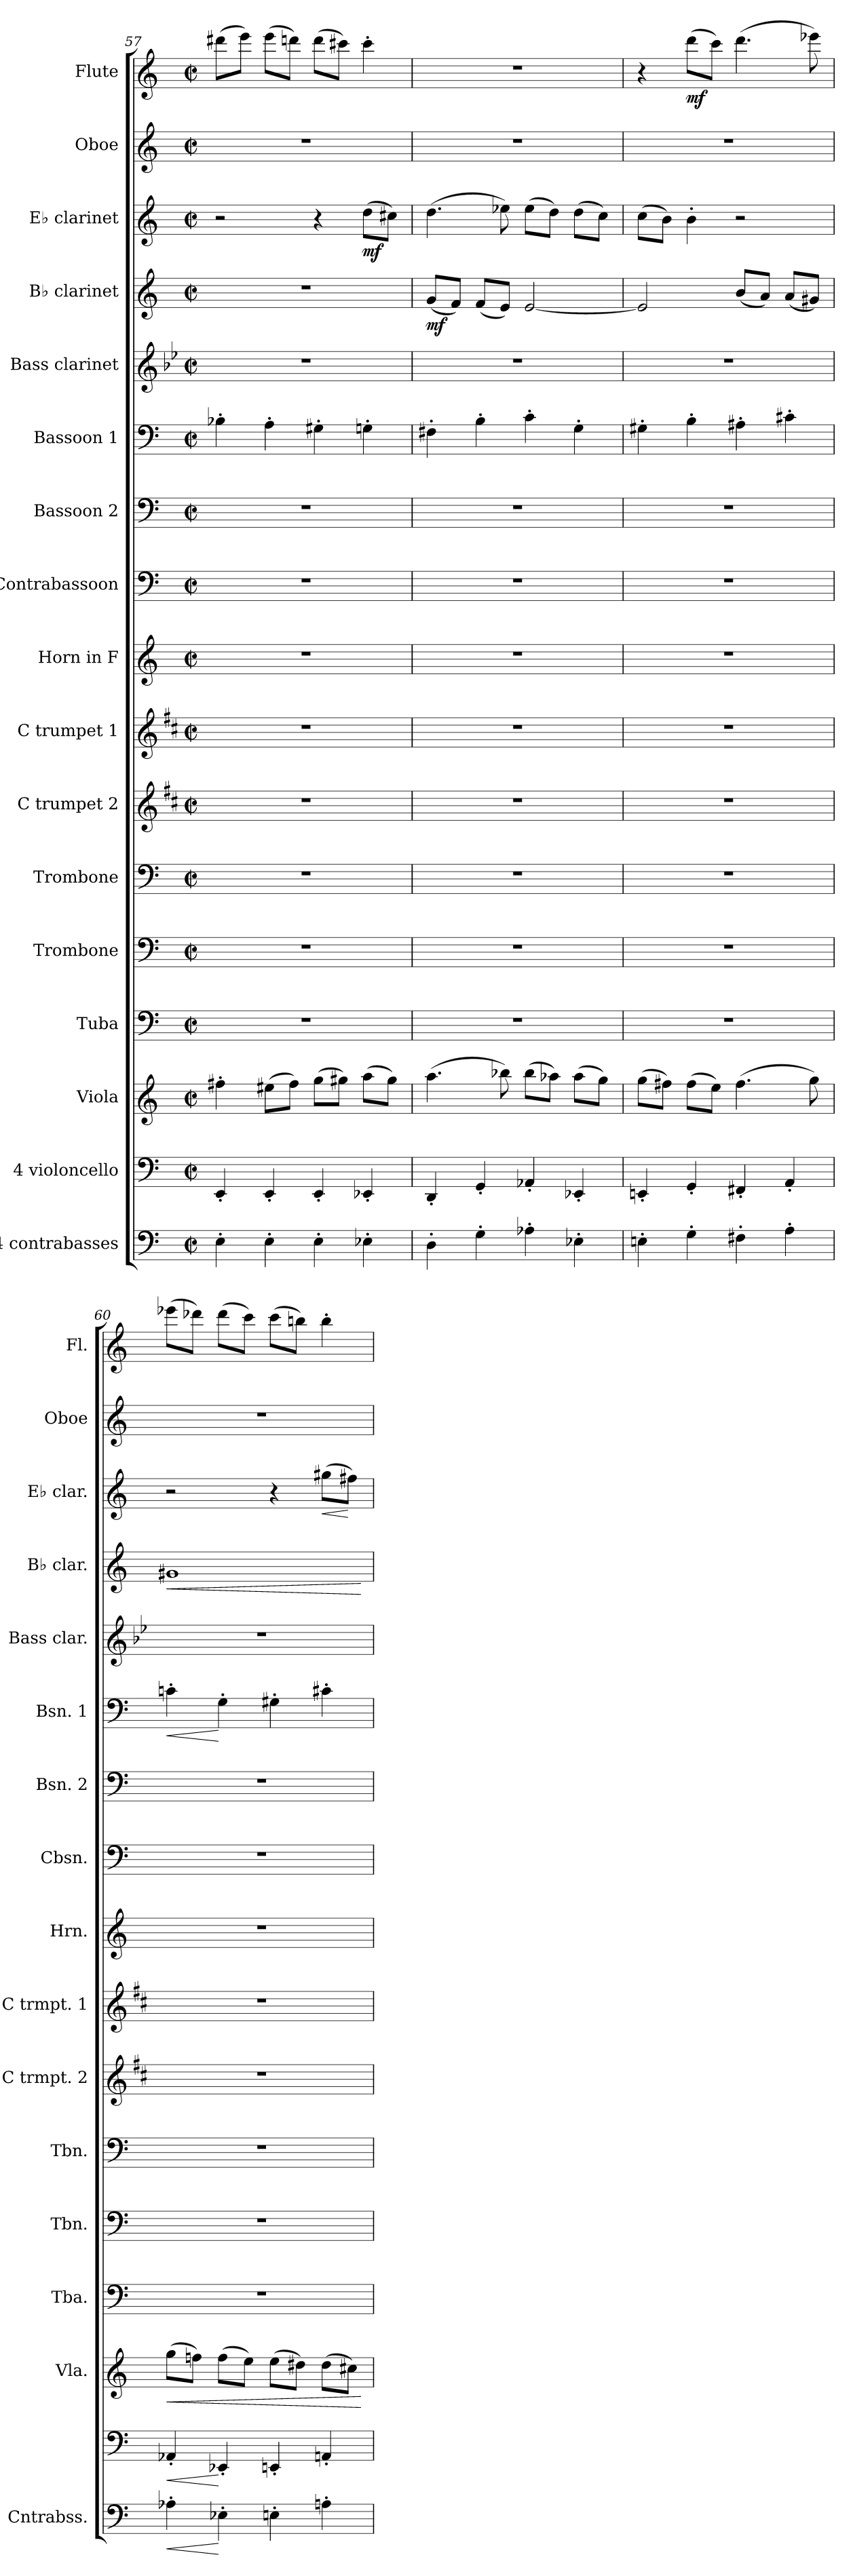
**kern	**dynam	**kern	**dynam	**kern	**dynam	**kern	**kern	**kern	**kern	**kern	**kern	**kern	**kern	**kern	**dynam	**kern	**kern	**dynam	**kern	**dynam	**kern	**kern	**dynam
*part17	*part17	*part16	*part16	*part15	*part15	*part14	*part13	*part12	*part11	*part10	*part9	*part8	*part7	*part6	*part6	*part5	*part4	*part4	*part3	*part3	*part2	*part1	*part1
*staff17	*staff17	*staff16	*staff16	*staff15	*staff15	*staff14	*staff13	*staff12	*staff11	*staff10	*staff9	*staff8	*staff7	*staff6	*staff6	*staff5	*staff4	*staff4	*staff3	*staff3	*staff2	*staff1	*staff1
*I"4 contrabasses	*	*I"4 violoncello	*	*I"Viola	*	*I"Tuba	*I"Trombone	*I"Trombone	*I"C trumpet 2	*I"C trumpet 1	*I"Horn in F	*I"Contrabassoon	*I"Bassoon 2	*I"Bassoon 1	*	*I"Bass clarinet	*I"B♭ clarinet	*	*I"E♭ clarinet	*	*I"Oboe	*I"Flute	*
*I'Cntrabss.	*	*	*	*I'Vla.	*	*I'Tba.	*I'Tbn.	*I'Tbn.	*I'C trmpt. 2	*I'C trmpt. 1	*I'Hrn.	*I'Cbsn.	*I'Bsn. 2	*I'Bsn. 1	*	*I'Bass clar.	*I'B♭ clar.	*	*I'E♭ clar.	*	*I'Oboe	*I'Fl.	*
!!LO:LB:g=z
*clefF4	*	*clefF4	*	*clefG2	*	*clefF4	*clefF4	*clefF4	*clefG2	*clefG2	*clefG2	*clefF4	*clefF4	*clefF4	*	*clefG2	*clefG2	*	*clefG2	*	*clefG2	*clefG2	*
*ITrd7c12	*	*	*	*	*	*	*	*	*ITrd1c2	*ITrd1c2	*ITrd4c7	*ITrd7c12	*	*	*	*ITrd8c14	*ITrd1c2	*	*ITrd-2c-3	*	*	*	*
*k[]	*	*k[]	*	*k[]	*	*k[]	*k[]	*k[]	*k[]	*k[]	*k[b-]	*k[]	*k[]	*k[]	*	*k[b-e-]	*k[b-e-]	*	*k[b-e-a-]	*	*k[]	*k[]	*
*M2/2	*	*M2/2	*	*M2/2	*	*M2/2	*M2/2	*M2/2	*M2/2	*M2/2	*M2/2	*M2/2	*M2/2	*M2/2	*	*M2/2	*M2/2	*	*M2/2	*	*M2/2	*M2/2	*
*met(c|)	*	*met(c|)	*	*met(c|)	*	*met(c|)	*met(c|)	*met(c|)	*met(c|)	*met(c|)	*met(c|)	*met(c|)	*met(c|)	*met(c|)	*	*met(c|)	*met(c|)	*	*met(c|)	*	*met(c|)	*met(c|)	*
=57	=57	=57	=57	=57	=57	=57	=57	=57	=57	=57	=57	=57	=57	=57	=57	=57	=57	=57	=57	=57	=57	=57	=57
4EE'\	.	4EE'/	.	4ff#X'\	.	1r	1r	1r	1r	1r	1r	1r	1r	4B-X'\	.	1r	1r	.	2r	.	1r	(>8ddd#X\L	.
.	.	.	.	.	.	.	.	.	.	.	.	.	.	.	.	.	.	.	.	.	.	8eee\J)	.
4EE'\	.	4EE'/	.	(>8ee#X\L	.	.	.	.	.	.	.	.	.	4A'\	.	.	.	.	.	.	.	(>8eee\L	.
.	.	.	.	8ff#\J)	.	.	.	.	.	.	.	.	.	.	.	.	.	.	.	.	.	8dddn\J)	.
4EE'\	.	4EE'/	.	(>8gg\L	.	.	.	.	.	.	.	.	.	4G#X'\	.	.	.	.	4r	.	.	(>8ddd\L	.
.	.	.	.	8gg#X\J)	.	.	.	.	.	.	.	.	.	.	.	.	.	.	.	.	.	8ccc#X\J)	.
!	!	!	!	!	!	!	!	!	!	!	!	!	!	!	!	!	!	!	!	!LO:DY:b	!	!	!
4EE-X'\	.	4EE-X'/	.	(>8aa\L	.	.	.	.	.	.	.	.	.	4Gn'\	.	.	.	.	(>8ff\L	mf	.	4ccc#'\	.
.	.	.	.	8gg#\J)	.	.	.	.	.	.	.	.	.	.	.	.	.	.	8een\J)	.	.	.	.
=58	=58	=58	=58	=58	=58	=58	=58	=58	=58	=58	=58	=58	=58	=58	=58	=58	=58	=58	=58	=58	=58	=58	=58
!	!	!	!	!	!	!	!	!	!	!	!	!	!	!	!	!	!	!LO:DY:b	!	!	!	!	!
4DD'\	.	4DD'/	.	(>4.aa\	.	1r	1r	1r	1r	1r	1r	1r	1r	4F#X'\	.	1r	(<8f/L	mf	(>4.ff\	.	1r	1r	.
.	.	.	.	.	.	.	.	.	.	.	.	.	.	.	.	.	8e-/J)	.	.	.	.	.	.
4GG'\	.	4GG'/	.	.	.	.	.	.	.	.	.	.	.	4B'\	.	.	(<8e-/L	.	.	.	.	.	.
.	.	.	.	8bb-X\)	.	.	.	.	.	.	.	.	.	.	.	.	8d/J)	.	8gg-X\)	.	.	.	.
4AA-X'\	.	4AA-X'/	.	(>8bb-\L	.	.	.	.	.	.	.	.	.	4c'\	.	.	[2d/	.	(>8gg-\L	.	.	.	.
.	.	.	.	8aa-X\J)	.	.	.	.	.	.	.	.	.	.	.	.	.	.	8ff\J)	.	.	.	.
4EE-X'\	.	4EE-X'/	.	(>8aa-\L	.	.	.	.	.	.	.	.	.	4G'\	.	.	.	.	(>8ff\L	.	.	.	.
.	.	.	.	8gg\J)	.	.	.	.	.	.	.	.	.	.	.	.	.	.	8ee-\J)	.	.	.	.
=59	=59	=59	=59	=59	=59	=59	=59	=59	=59	=59	=59	=59	=59	=59	=59	=59	=59	=59	=59	=59	=59	=59	=59
4EEn'\	.	4EEn'/	.	(>8gg\L	.	1r	1r	1r	1r	1r	1r	1r	1r	4G#X'\	.	1r	2d/]	.	(>8ee-\L	.	1r	4r	.
.	.	.	.	8ff#X\J)	.	.	.	.	.	.	.	.	.	.	.	.	.	.	8dd\J)	.	.	.	.
!	!	!	!	!	!	!	!	!	!	!	!	!	!	!	!	!	!	!	!	!	!	!	!LO:DY:b
4GG'\	.	4GG'/	.	(>8ff#\L	.	.	.	.	.	.	.	.	.	4B'\	.	.	.	.	4dd'\	.	.	(>8ddd\L	mf
.	.	.	.	8ee\J)	.	.	.	.	.	.	.	.	.	.	.	.	.	.	.	.	.	8ccc\J)	.
4FF#X'\	.	4FF#X'/	.	(>4.ff#\	.	.	.	.	.	.	.	.	.	4A#X'\	.	.	(<8a/L	.	2r	.	.	(>4.ddd\	.
.	.	.	.	.	.	.	.	.	.	.	.	.	.	.	.	.	8g/J)	.	.	.	.	.	.
4AA'\	.	4AA'/	.	.	.	.	.	.	.	.	.	.	.	4c#X'\	.	.	(<8g/L	.	.	.	.	.	.
.	.	.	.	8gg\)	.	.	.	.	.	.	.	.	.	.	.	.	8f#X/J)	.	.	.	.	8eee-X\)	.
!!LO:PB:g=z
=60	=60	=60	=60	=60	=60	=60	=60	=60	=60	=60	=60	=60	=60	=60	=60	=60	=60	=60	=60	=60	=60	=60	=60
!	!LO:HP:b	!	!LO:HP:b	!	!LO:HP:b	!	!	!	!	!	!	!	!	!	!LO:HP:b	!	!	!LO:HP:b	!	!	!	!	!
4AA-X'\	<	4AA-X'/	<	(>8gg\L	<	1r	1r	1r	1r	1r	1r	1r	1r	4cn'\	<	1r	1f#X	<	2r	.	1r	(>8eee-X\L	.
.	.	.	.	8ffn\J)	.	.	.	.	.	.	.	.	.	.	.	.	.	.	.	.	.	8ddd-X\J)	.
4EE-X'\	[	4EE-X'/	[	(>8ff\L	.	.	.	.	.	.	.	.	.	4G'\	[	.	.	.	.	.	.	(>8ddd-\L	.
.	.	.	.	8ee\J)	.	.	.	.	.	.	.	.	.	.	.	.	.	.	.	.	.	8ccc\J)	.
4EEn'\	.	4EEn'/	.	(>8ee\L	.	.	.	.	.	.	.	.	.	4G#X'\	.	.	.	.	4r	.	.	(>8ccc\L	.
.	.	.	.	8dd#X\J)	.	.	.	.	.	.	.	.	.	.	.	.	.	.	.	.	.	8bbn\J)	.
!	!	!	!	!	!	!	!	!	!	!	!	!	!	!	!	!	!	!	!	!LO:HP:b	!	!	!
4AAn'\	.	4AAn'/	.	(>8dd#\L	.	.	.	.	.	.	.	.	.	4c#X'\	.	.	.	.	(>8bbn\L	<	.	4bb'\	.
.	.	.	.	8cc#X\J)	.	.	.	.	.	.	.	.	.	.	.	.	.	.	8aan\J)	[	.	.	.
.	.	.	.	.	[	.	.	.	.	.	.	.	.	.	.	.	.	[	.	.	.	.	.
=	=	=	=	=	=	=	=	=	=	=	=	=	=	=	=	=	=	=	=	=	=	=	=
*-	*-	*-	*-	*-	*-	*-	*-	*-	*-	*-	*-	*-	*-	*-	*-	*-	*-	*-	*-	*-	*-	*-	*-
